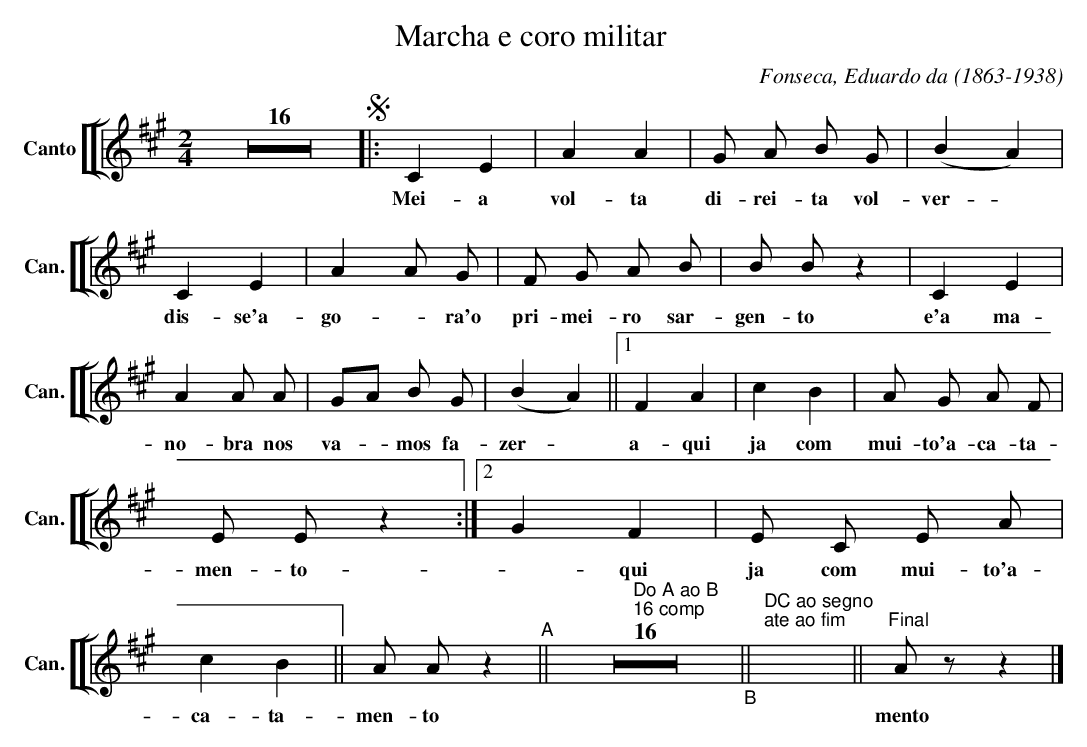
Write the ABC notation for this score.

X:1
T:Marcha e coro militar
C:Fonseca, Eduardo da (1863-1938)
M:2/4
L:1/8
K:A
V: 12 clef=treble name="Canto" sname="Can."
%%staves [[ 12 ]]
   Z16 !segno!|: \
   C2E2 | A2A2| G A B G | (B2A2) | \
w: Mei-a vol-ta di-rei-ta vol-ver-~|
   C2E2| A2 A G |F G A B | B B z2 |\
w: dis-se'a-go--ra'o pri-mei-ro sar-gen-to
   C2E2| A2 A A | GA B G | (B2 A2) ||1 \
w: e'a ma-no-bra nos va--mos fa-zer-~
   F2A2 | c2B2 | A G A F | E E z2 :|2 \
w: a-qui ja com mui-to'a-ca-ta-men-to
   G2F2 | E C E A | c2B2 || A A z2 "^A" || \
w: -qui ja com mui-to'a-ca-ta-men-to
   "^Do A ao B""^16 comp" Z16  "_B" || "DC ao segno" "ate ao fim" X ||"^Final" Azz2 |]
w: mento
